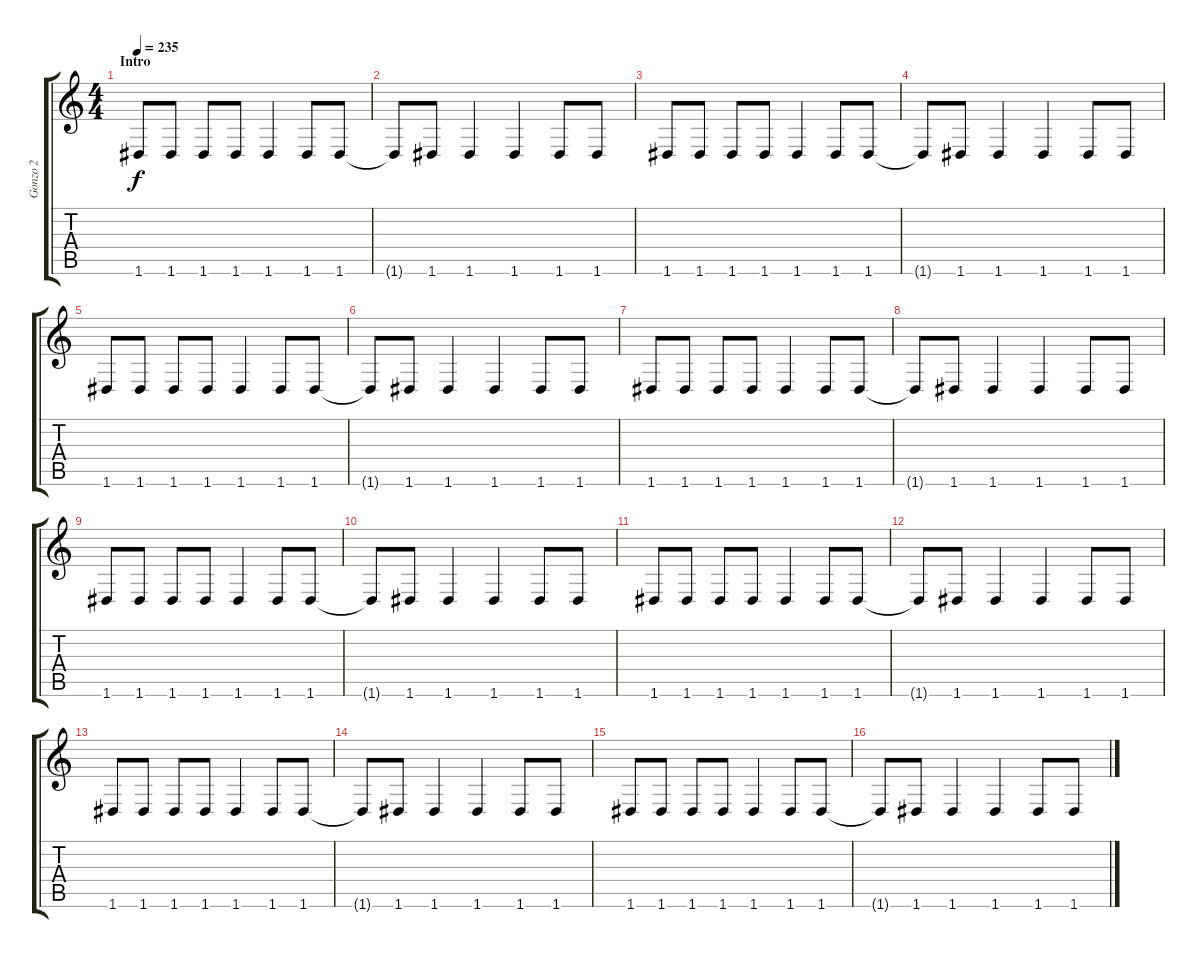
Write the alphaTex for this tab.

\track ("Gonzo 2" "Gonzo 2") {instrument distortionguitar}
\staff {score tabs}
\tuning (D4 A3 F3 C3 G2 D2) {hide}
\ts (4 4)
\section ("" "Intro")
\tempo 235
\clef g2
\ks c
1.6.8{dy f volume 12 instrument distortionguitar} 1.6.8 1.6.8 1.6.8 1.6.4 1.6.8 1.6.8 |
1.6{t}.8 1.6.8 1.6.4 1.6.4 1.6.8 1.6.8 |
1.6.8 1.6.8 1.6.8 1.6.8 1.6.4 1.6.8 1.6.8 |
1.6{t}.8 1.6.8 1.6.4 1.6.4 1.6.8 1.6.8 |
1.6.8 1.6.8 1.6.8 1.6.8 1.6.4 1.6.8 1.6.8 |
1.6{t}.8 1.6.8 1.6.4 1.6.4 1.6.8 1.6.8 |
1.6.8 1.6.8 1.6.8 1.6.8 1.6.4 1.6.8 1.6.8 |
1.6{t}.8 1.6.8 1.6.4 1.6.4 1.6.8 1.6.8 |
1.6.8 1.6.8 1.6.8 1.6.8 1.6.4 1.6.8 1.6.8 |
1.6{t}.8 1.6.8 1.6.4 1.6.4 1.6.8 1.6.8 |
1.6.8 1.6.8 1.6.8 1.6.8 1.6.4 1.6.8 1.6.8 |
1.6{t}.8 1.6.8 1.6.4 1.6.4 1.6.8 1.6.8 |
1.6.8 1.6.8 1.6.8 1.6.8 1.6.4 1.6.8 1.6.8 |
1.6{t}.8 1.6.8 1.6.4 1.6.4 1.6.8 1.6.8 |
1.6.8 1.6.8 1.6.8 1.6.8 1.6.4 1.6.8 1.6.8 |
1.6{t}.8 1.6.8 1.6.4 1.6.4 1.6.8 1.6.8
